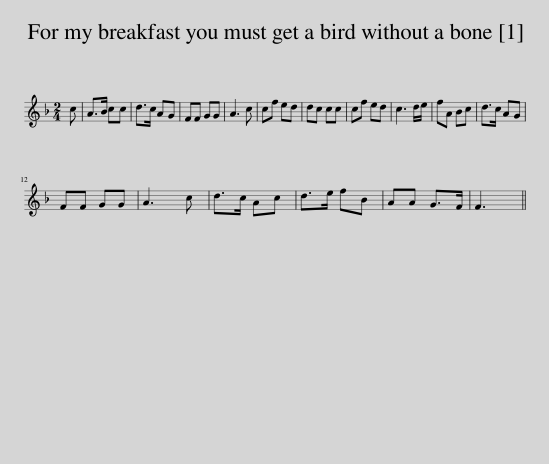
X:1
L:1/8
M:2/4
I:linebreak $
K:F
V:1 treble
V:1
 c | A>B cc | d>c AG | FF GG | A3 c | %5
 cf ed | dc cc | cf ed | c3 d/e/ | fA Bc | %10
 d>c AG |$ FF GG | A3 c | d>c Ac | d>e fB | %15
 AA G>F | F3 || %17
